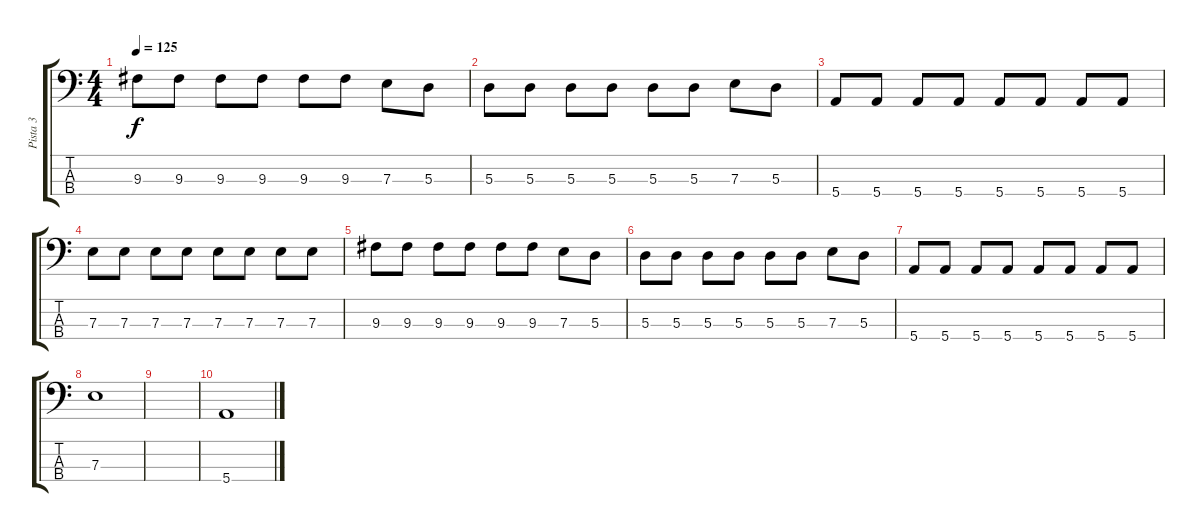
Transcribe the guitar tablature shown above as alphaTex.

\track ("Pista 3" "Pista 3") {instrument electricbassfinger}
\staff {score tabs}
\tuning (G2 D2 A1 E1) {hide}
\ts (4 4)
\tempo 125
\clef f4
\ks c
9.3.8{dy f} 9.3.8 9.3.8 9.3.8 9.3.8 9.3.8 7.3.8 5.3.8 |
5.3.8 5.3.8 5.3.8 5.3.8 5.3.8 5.3.8 7.3.8 5.3.8 |
5.4.8 5.4.8 5.4.8 5.4.8 5.4.8 5.4.8 5.4.8 5.4.8 |
7.3.8 7.3.8 7.3.8 7.3.8 7.3.8 7.3.8 7.3.8 7.3.8 |
9.3.8 9.3.8 9.3.8 9.3.8 9.3.8 9.3.8 7.3.8 5.3.8 |
5.3.8 5.3.8 5.3.8 5.3.8 5.3.8 5.3.8 7.3.8 5.3.8 |
5.4.8 5.4.8 5.4.8 5.4.8 5.4.8 5.4.8 5.4.8 5.4.8 |
7.3.1 |
|
5.4.1
